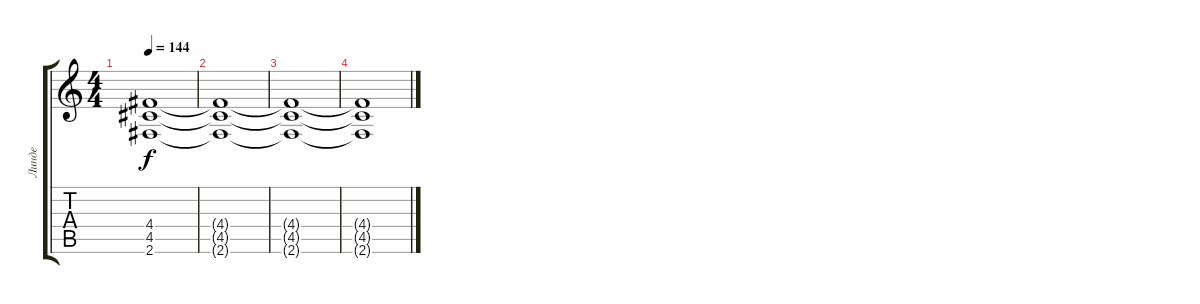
\track ("Линде" "Линде") {instrument distortionguitar}
\staff {score tabs}
\tuning (E4 B3 G3 D3 A2 E2) {hide}
\ts (4 4)
\tempo 144
\clef g2
\ks c
(4.4{t} 4.5{t} 2.6{t}).1{dy f volume 0} |
(4.4{t} 4.5{t} 2.6{t}).1 |
(4.4{t} 4.5{t} 2.6{t}).1 |
(4.4{t} 4.5{t} 2.6{t}).1
